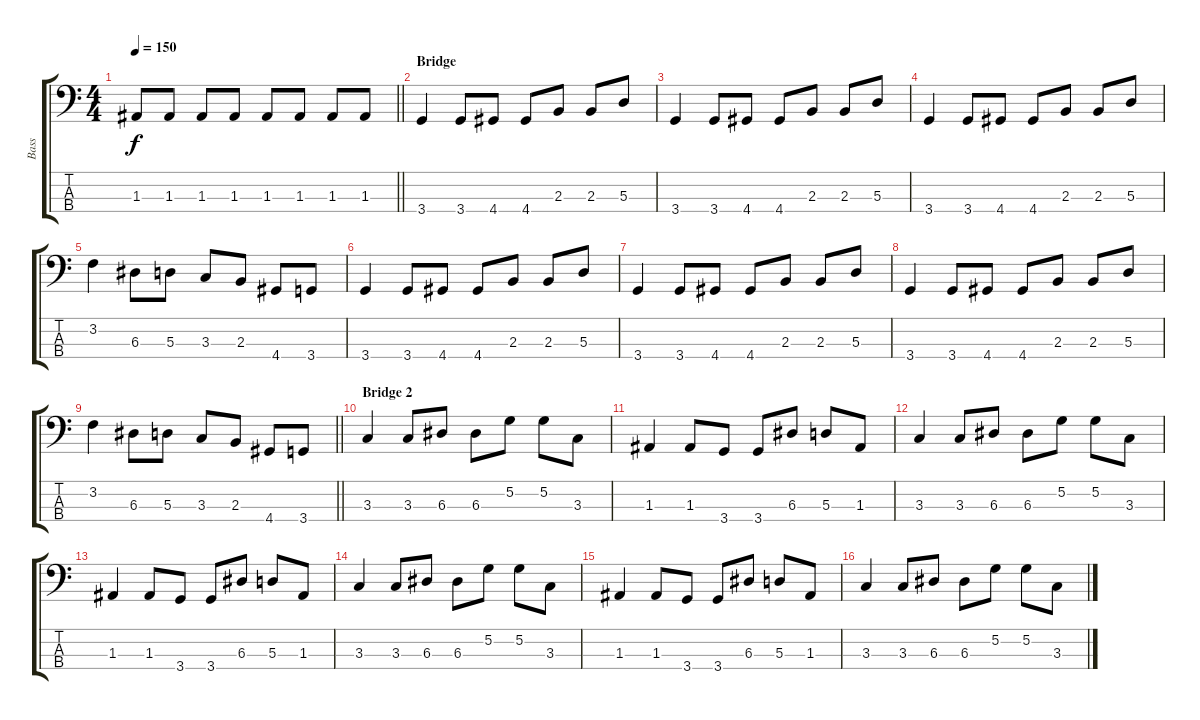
\track ("Bass" "Bass") {instrument electricbasspick}
\staff {score tabs}
\tuning (G2 D2 A1 E1) {hide}
\ts (4 4)
\tempo 150
\clef f4
\barLineRight lightlight
\ks c
1.3.8{dy f} 1.3.8 1.3.8 1.3.8 1.3.8 1.3.8 1.3.8 1.3.8 |
\section ("" "Bridge")
3.4.4 3.4.8 4.4.8 4.4.8 2.3.8 2.3.8 5.3.8 |
3.4.4 3.4.8 4.4.8 4.4.8 2.3.8 2.3.8 5.3.8 |
3.4.4 3.4.8 4.4.8 4.4.8 2.3.8 2.3.8 5.3.8 |
3.2.4 6.3.8 5.3.8 3.3.8 2.3.8 4.4.8 3.4.8 |
3.4.4 3.4.8 4.4.8 4.4.8 2.3.8 2.3.8 5.3.8 |
3.4.4 3.4.8 4.4.8 4.4.8 2.3.8 2.3.8 5.3.8 |
3.4.4 3.4.8 4.4.8 4.4.8 2.3.8 2.3.8 5.3.8 |
\barLineRight lightlight
3.2.4 6.3.8 5.3.8 3.3.8 2.3.8 4.4.8 3.4.8 |
\section ("" "Bridge 2")
3.3.4 3.3.8 6.3.8 6.3.8 5.2.8 5.2.8 3.3.8 |
1.3.4 1.3.8 3.4.8 3.4.8 6.3.8 5.3.8 1.3.8 |
3.3.4 3.3.8 6.3.8 6.3.8 5.2.8 5.2.8 3.3.8 |
1.3.4 1.3.8 3.4.8 3.4.8 6.3.8 5.3.8 1.3.8 |
3.3.4 3.3.8 6.3.8 6.3.8 5.2.8 5.2.8 3.3.8 |
1.3.4 1.3.8 3.4.8 3.4.8 6.3.8 5.3.8 1.3.8 |
3.3.4 3.3.8 6.3.8 6.3.8 5.2.8 5.2.8 3.3.8
